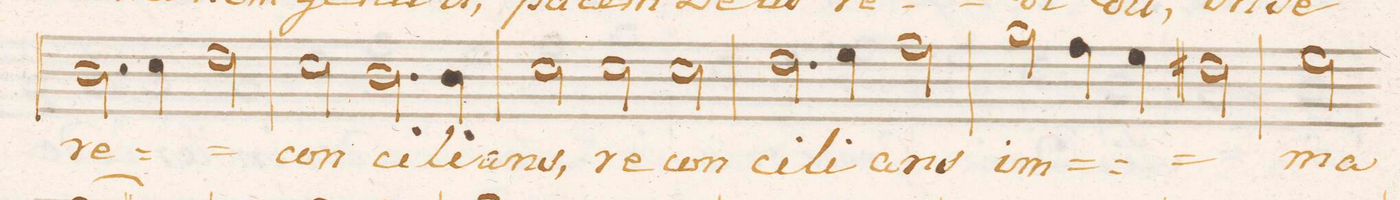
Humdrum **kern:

**kern	**text
*I"Tenore.	*
*clefC4	*
*k[]	*
*M3/2	*
2.A\	re-
4B\	.
2c\	.
=29	=29
2B\	-con-
2.A\	-ci-
4A\	-li-
=30	=30
2B\	-ans,
2B\	re-
2B\	-con-
=31	=31
2.c\	-ci-
4d\	-li-
2e\	-ans
=32	=32
2f\	im-
4e\	.
4d\	.
2c#X\	.
=33	=33
2d\	-ma
*-	*-
